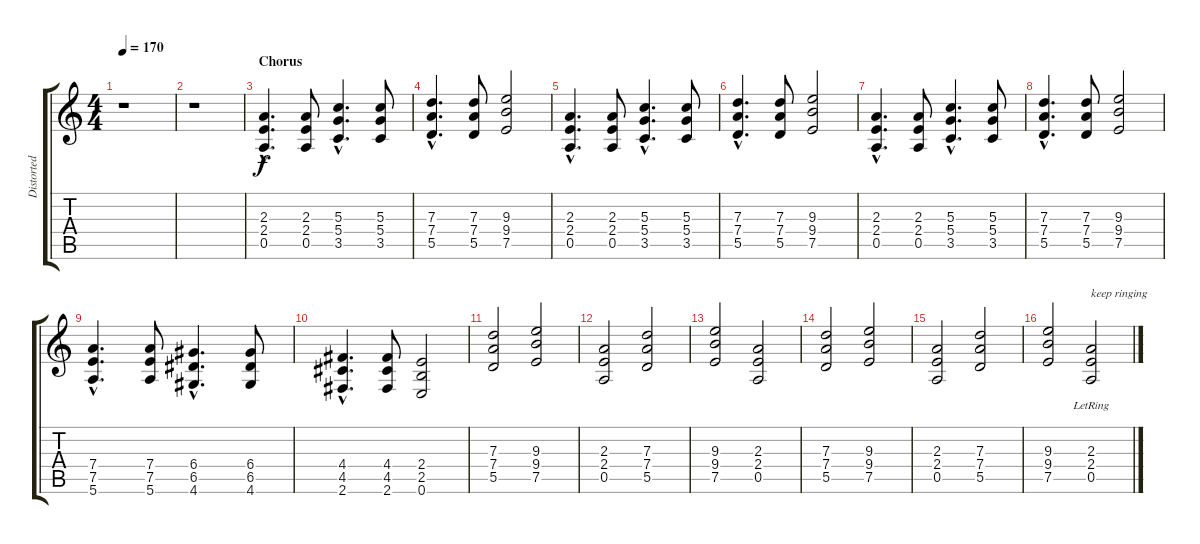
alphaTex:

\track ("Distorted Guitar" "Distorted ") {instrument distortionguitar}
\staff {score tabs}
\tuning (E4 B3 G3 D3 A2 E2) {hide}
\ts (4 4)
\tempo 170
\clef g2
\ks c
r.1{dy f} |
r.1 |
\section ("" "Chorus")
(2.3{hac} 2.4{hac} 0.5{hac}).4{d} (2.3 2.4 0.5).8 (5.3{hac} 5.4{hac} 3.5{hac}).4{d} (5.3 5.4 3.5).8 |
(7.3{hac} 7.4{hac} 5.5{hac}).4{d} (7.3 7.4 5.5).8 (9.3 9.4 7.5).2 |
(2.3{hac} 2.4{hac} 0.5{hac}).4{d} (2.3 2.4 0.5).8 (5.3{hac} 5.4{hac} 3.5{hac}).4{d} (5.3 5.4 3.5).8 |
(7.3{hac} 7.4{hac} 5.5{hac}).4{d} (7.3 7.4 5.5).8 (9.3 9.4 7.5).2 |
(2.3{hac} 2.4{hac} 0.5{hac}).4{d} (2.3 2.4 0.5).8 (5.3{hac} 5.4{hac} 3.5{hac}).4{d} (5.3 5.4 3.5).8 |
(7.3{hac} 7.4{hac} 5.5{hac}).4{d} (7.3 7.4 5.5).8 (9.3 9.4 7.5).2 |
(7.4{hac} 7.5{hac} 5.6{hac}).4{d} (7.4 7.5 5.6).8 (6.4{hac} 6.5{hac} 4.6{hac}).4{d} (6.4 6.5 4.6).8 |
(4.4{hac} 4.5{hac} 2.6{hac}).4{d} (4.4 4.5 2.6).8 (2.4 2.5 0.6).2 |
(7.3 7.4 5.5).2 (9.3 9.4 7.5).2 |
(2.3 2.4 0.5).2 (7.3 7.4 5.5).2 |
(9.3 9.4 7.5).2 (2.3 2.4 0.5).2 |
(7.3 7.4 5.5).2 (9.3 9.4 7.5).2 |
(2.3 2.4 0.5).2 (7.3 7.4 5.5).2 |
(9.3 9.4 7.5).2 (2.3{lr} 2.4{lr} 0.5{lr}).2{txt "keep ringing"}
